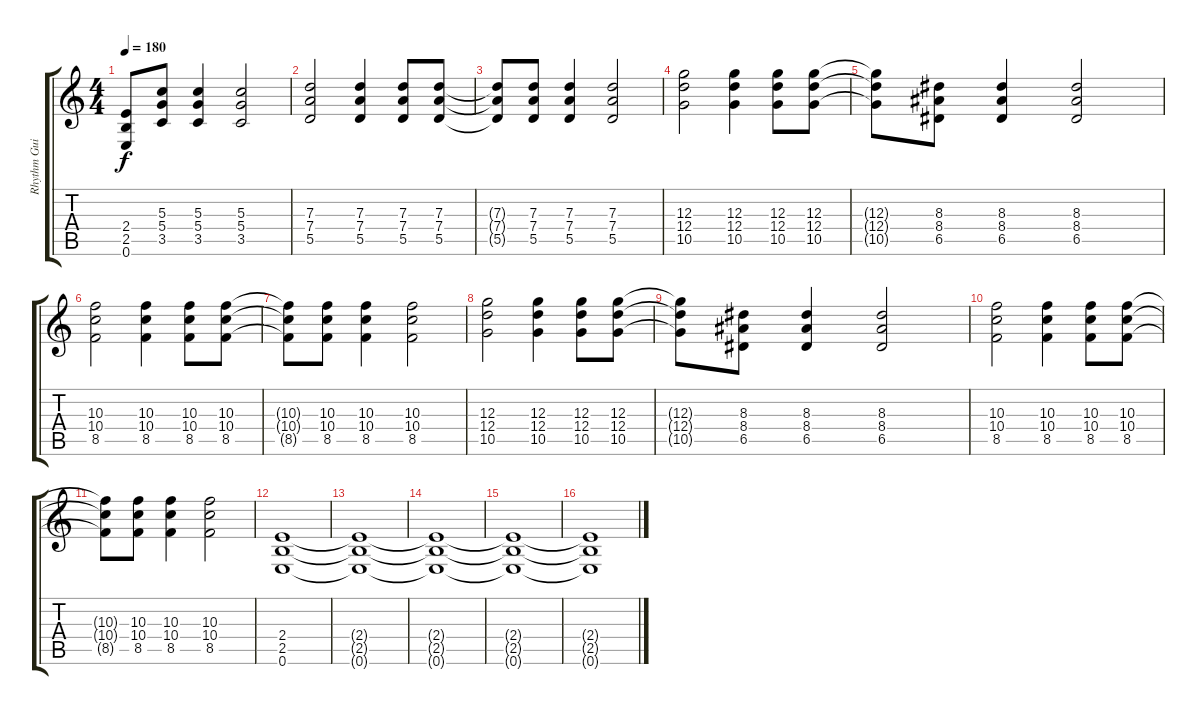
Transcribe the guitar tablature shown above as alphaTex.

\track ("Rhythm Guitar 2" "Rhythm Gui") {instrument distortionguitar}
\staff {score tabs}
\tuning (E4 B3 G3 D3 A2 E2) {hide}
\ts (4 4)
\tempo 180
\clef g2
\ks c
(2.4{t} 2.5{t} 0.6{t}).8{dy f} (5.3 5.4 3.5).8 (5.3 5.4 3.5).4 (5.3 5.4 3.5).2 |
(7.3 7.4 5.5).2 (7.3 7.4 5.5).4 (7.3 7.4 5.5).8 (7.3 7.4 5.5).8 |
(7.3{t} 7.4{t} 5.5{t}).8 (7.3 7.4 5.5).8 (7.3 7.4 5.5).4 (7.3 7.4 5.5).2 |
(12.3 12.4 10.5).2 (12.3 12.4 10.5).4 (12.3 12.4 10.5).8 (12.3 12.4 10.5).8 |
(12.3{t} 12.4{t} 10.5{t}).8 (8.3 8.4 6.5).8 (8.3 8.4 6.5).4 (8.3 8.4 6.5).2 |
(10.3 10.4 8.5).2 (10.3 10.4 8.5).4 (10.3 10.4 8.5).8 (10.3 10.4 8.5).8 |
(10.3{t} 10.4{t} 8.5{t}).8 (10.3 10.4 8.5).8 (10.3 10.4 8.5).4 (10.3 10.4 8.5).2 |
(12.3 12.4 10.5).2 (12.3 12.4 10.5).4 (12.3 12.4 10.5).8 (12.3 12.4 10.5).8 |
(12.3{t} 12.4{t} 10.5{t}).8 (8.3 8.4 6.5).8 (8.3 8.4 6.5).4 (8.3 8.4 6.5).2 |
(10.3 10.4 8.5).2 (10.3 10.4 8.5).4 (10.3 10.4 8.5).8 (10.3 10.4 8.5).8 |
(10.3{t} 10.4{t} 8.5{t}).8 (10.3 10.4 8.5).8 (10.3 10.4 8.5).4 (10.3 10.4 8.5).2 |
(2.4 2.5 0.6).1 |
(2.4{t} 2.5{t} 0.6{t}).1 |
(2.4{t} 2.5{t} 0.6{t}).1 |
(2.4{t} 2.5{t} 0.6{t}).1 |
(2.4{t} 2.5{t} 0.6{t}).1
